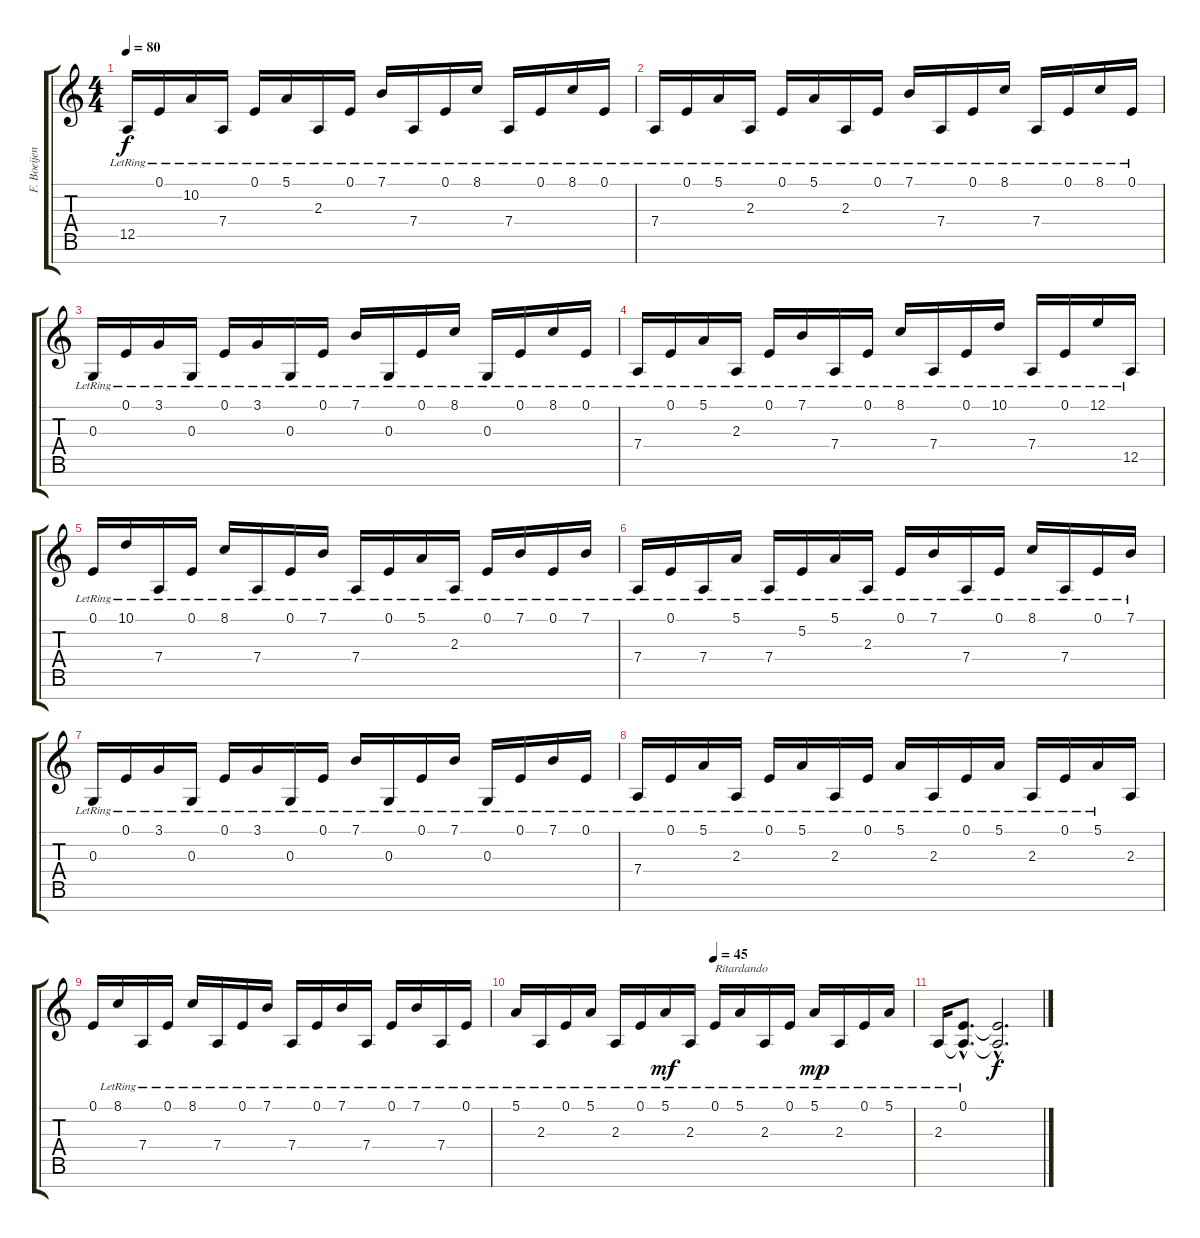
\track ("F. Boeijen" "F. Boeijen") {instrument synthstrings1}
\staff {score tabs}
\tuning (E4 B3 G3 D3 A2 E2 B1) {hide}
\ts (4 4)
\tempo 80
\clef g2
\ks c
12.5{lr}.16{dy f volume 11 instrument brightacousticpiano} 0.1{lr}.16 10.2{lr}.16 7.4{lr}.16 0.1{lr}.16 5.1{lr}.16 2.3{lr}.16 0.1{lr}.16 7.1{lr}.16 7.4{lr}.16 0.1{lr}.16 8.1{lr}.16 7.4{lr}.16 0.1{lr}.16 8.1{lr}.16 0.1{lr}.16 |
7.4{lr}.16{volume 11 instrument brightacousticpiano} 0.1{lr}.16 5.1{lr}.16 2.3{lr}.16 0.1{lr}.16 5.1{lr}.16 2.3{lr}.16 0.1{lr}.16 7.1{lr}.16 7.4{lr}.16 0.1{lr}.16 8.1{lr}.16 7.4{lr}.16 0.1{lr}.16 8.1{lr}.16 0.1{lr}.16 |
0.3{lr}.16{volume 11 instrument brightacousticpiano} 0.1{lr}.16 3.1{lr}.16 0.3{lr}.16 0.1{lr}.16 3.1{lr}.16 0.3{lr}.16 0.1{lr}.16 7.1{lr}.16 0.3{lr}.16 0.1{lr}.16 8.1{lr}.16 0.3{lr}.16 0.1{lr}.16 8.1{lr}.16 0.1{lr}.16 |
7.4{lr}.16{volume 11 instrument brightacousticpiano} 0.1{lr}.16 5.1{lr}.16 2.3{lr}.16 0.1{lr}.16 7.1{lr}.16 7.4{lr}.16 0.1{lr}.16 8.1{lr}.16 7.4{lr}.16 0.1{lr}.16 10.1{lr}.16 7.4{lr}.16 0.1{lr}.16 12.1{lr}.16 12.5{lr}.16 |
0.1{lr}.16{volume 11 instrument brightacousticpiano} 10.1{lr}.16 7.4{lr}.16 0.1{lr}.16 8.1{lr}.16 7.4{lr}.16 0.1{lr}.16 7.1{lr}.16 7.4{lr}.16 0.1{lr}.16 5.1{lr}.16 2.3{lr}.16 0.1{lr}.16 7.1{lr}.16 0.1{lr}.16 7.1{lr}.16 |
7.4{lr}.16{volume 11 instrument brightacousticpiano} 0.1{lr}.16 7.4{lr}.16 5.1{lr}.16 7.4{lr}.16 5.2{lr}.16 5.1{lr}.16 2.3{lr}.16 0.1{lr}.16 7.1{lr}.16 7.4{lr}.16 0.1{lr}.16 8.1{lr}.16 7.4{lr}.16 0.1{lr}.16 7.1{lr}.16 |
0.3{lr}.16{volume 11 instrument brightacousticpiano} 0.1{lr}.16 3.1{lr}.16 0.3{lr}.16 0.1{lr}.16 3.1{lr}.16 0.3{lr}.16 0.1{lr}.16 7.1{lr}.16 0.3{lr}.16 0.1{lr}.16 7.1{lr}.16 0.3{lr}.16 0.1{lr}.16 7.1{lr}.16 0.1{lr}.16 |
7.4{lr}.16{volume 11 instrument brightacousticpiano} 0.1{lr}.16 5.1{lr}.16 2.3{lr}.16 0.1{lr}.16 5.1{lr}.16 2.3{lr}.16 0.1{lr}.16 5.1{lr}.16 2.3{lr}.16 0.1{lr}.16 5.1{lr}.16 2.3{lr}.16 0.1{lr}.16 5.1{lr}.16 2.3.16 |
0.1.16{volume 11 instrument brightacousticpiano} 8.1{lr}.16 7.4{lr}.16 0.1{lr}.16 8.1{lr}.16 7.4{lr}.16 0.1{lr}.16 7.1{lr}.16 7.4{lr}.16 0.1{lr}.16 7.1{lr}.16 7.4{lr}.16 0.1{lr}.16 7.1{lr}.16 7.4{lr}.16 0.1{lr}.16 |
\tempo (45 0.5)
5.1{lr}.16{volume 11 instrument brightacousticpiano} 2.3{lr}.16 0.1{lr}.16 5.1{lr}.16 2.3{lr}.16 0.1{lr}.16 5.1{lr}.16{dy mf} 2.3{lr}.16 0.1{lr}.16{txt "Ritardando"} 5.1{lr}.16 2.3{lr}.16 0.1{lr}.16 5.1{lr}.16{dy mp} 2.3{lr}.16 0.1{lr}.16 5.1{lr}.16 |
2.3{lr}.16{volume 11 instrument brightacousticpiano} (0.1{hac lr} 2.3{hac t}).8{d} (0.1{hac t} 2.3{hac t}).2{d dy f}
